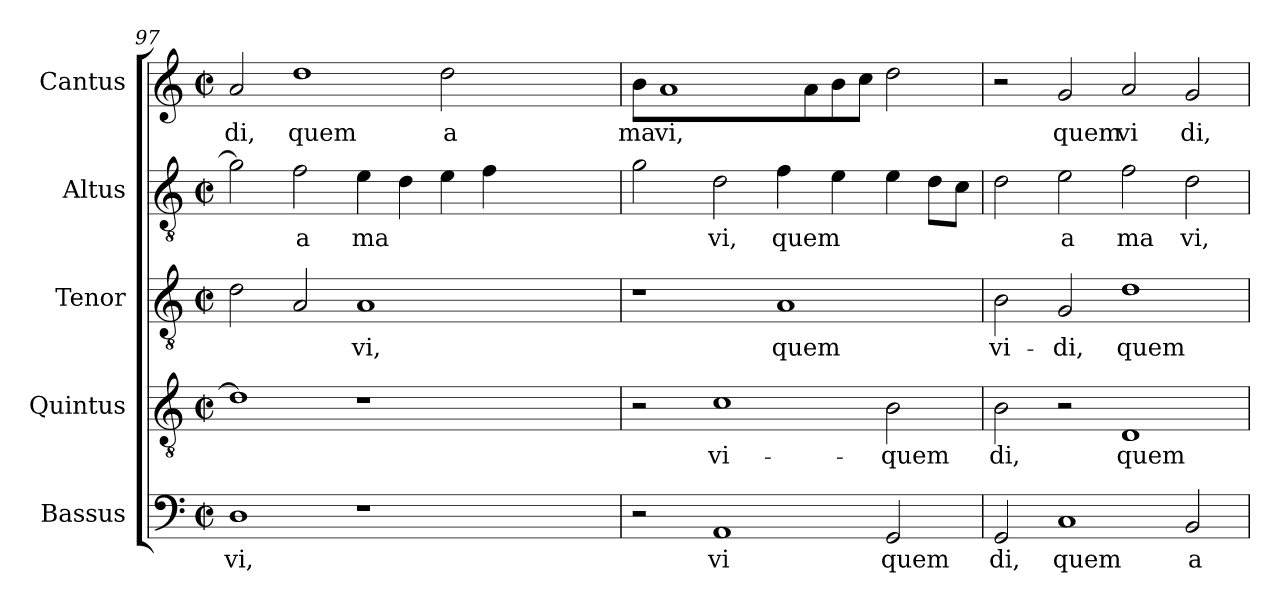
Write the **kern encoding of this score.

**kern	**text	**kern	**text	**kern	**text	**kern	**text	**kern	**text
*part5	*part5	*part4	*part4	*part3	*part3	*part2	*part2	*part1	*part1
*staff5	*staff5	*staff4	*staff4	*staff3	*staff3	*staff2	*staff2	*staff1	*staff1
*I"Bassus	*	*I"Quintus	*	*I"Tenor	*	*I"Altus	*	*I"Cantus	*
*clefF4	*	*clefGv2	*	*clefGv2	*	*clefGv2	*	*clefG2	*
*	*	*	*	*k[]	*	*	*	*k[]	*
*	*	*	*	*C:	*	*	*	*C:	*
*M2/2	*	*M2/2	*	*M2/2	*	*M2/2	*	*M2/2	*
*met(c|)	*	*met(c|)	*	*met(c|)	*	*met(c|)	*	*met(c|)	*
=97	=97	=97	=97	=97	=97	=97	=97	=97	=97
!	!LO:LY:b:cj	!	!	!	!	!	!	!	!LO:LY:b:cj
1D	vi,	1d]	.	2d\	.	2g\]	.	2a/	di,
!	!	!	!	!	!	!	!LO:LY:b:cj	!	!LO:LY:b:cj
.	.	.	.	2A/	.	2f\	a	1dd	quem
!LO:N:vis=1	!	!LO:N:vis=1	!	!	!LO:LY:b:cj	!	!LO:LY:b	!	!
0r	.	0r	.	1A	-vi,	4e\	ma	.	.
.	.	.	.	.	.	4d\	.	.	.
!	!	!	!	!	!	!	!	!	!LO:LY:b:cj
.	.	.	.	.	.	4e\	.	2dd\	a
.	.	.	.	.	.	4f\	.	.	.
.	.	.	.	1ryy	.	1ryy	.	1ryy	.
=98	=98	=98	=98	=98	=98	=98	=98	=98	=98
!	!	!	!	!	!	!	!	!	!LO:LY:b
2r	.	2r	.	1r	.	2g\	.	8b\L	ma
!	!	!	!	!	!	!	!	!	!LO:LY:b:cj
.	.	.	.	.	.	.	.	1a	vi,
!	!LO:LY:b:cj	!	!LO:LY:b:cj	!	!	!	!LO:LY:b:cj	!	!
1AA	vi	1c	vi-	.	.	2d\	vi,	.	.
!	!	!	!	!	!LO:LY:b:cj	!	!LO:LY:b	!	!
.	.	.	.	1A	quem	4f\	quem	.	.
.	.	.	.	.	.	.	.	8a\	.
.	.	.	.	.	.	4e\	.	8b\	.
.	.	.	.	.	.	.	.	8cc\J	.
!	!LO:LY:b:cj	!	!LO:LY:b:cj	!	!	!	!	!	!
2GG/	quem	2B\	quem	.	.	4e\	.	2dd\	.
.	.	.	.	.	.	8d\L	.	.	.
.	.	.	.	.	.	8c\J	.	.	.
=99	=99	=99	=99	=99	=99	=99	=99	=99	=99
!	!LO:LY:b:cj	!	!LO:LY:b:cj	!	!LO:LY:b:cj	!	!	!	!
2GG/	di,	2B\	-di,	2B\	vi-	2d\	.	2r	.
!	!LO:LY:b:cj	!	!	!	!LO:LY:b:cj	!	!LO:LY:b:cj	!	!LO:LY:b:cj
1C	quem	2r	.	2G/	-di,	2e\	a	2g/	quem
!	!	!	!LO:LY:b:cj	!	!LO:LY:b:cj	!	!LO:LY:b:cj	!	!LO:LY:b:cj
.	.	1D	quem	1d	quem	2f\	ma	2a/	vi
!	!LO:LY:b:cj	!	!	!	!	!	!LO:LY:b:cj	!	!LO:LY:b:cj
2BB/	a	.	.	.	.	2d\	vi,	2g/	di,
=	=	=	=	=	=	=	=	=	=
*-	*-	*-	*-	*-	*-	*-	*-	*-	*-
